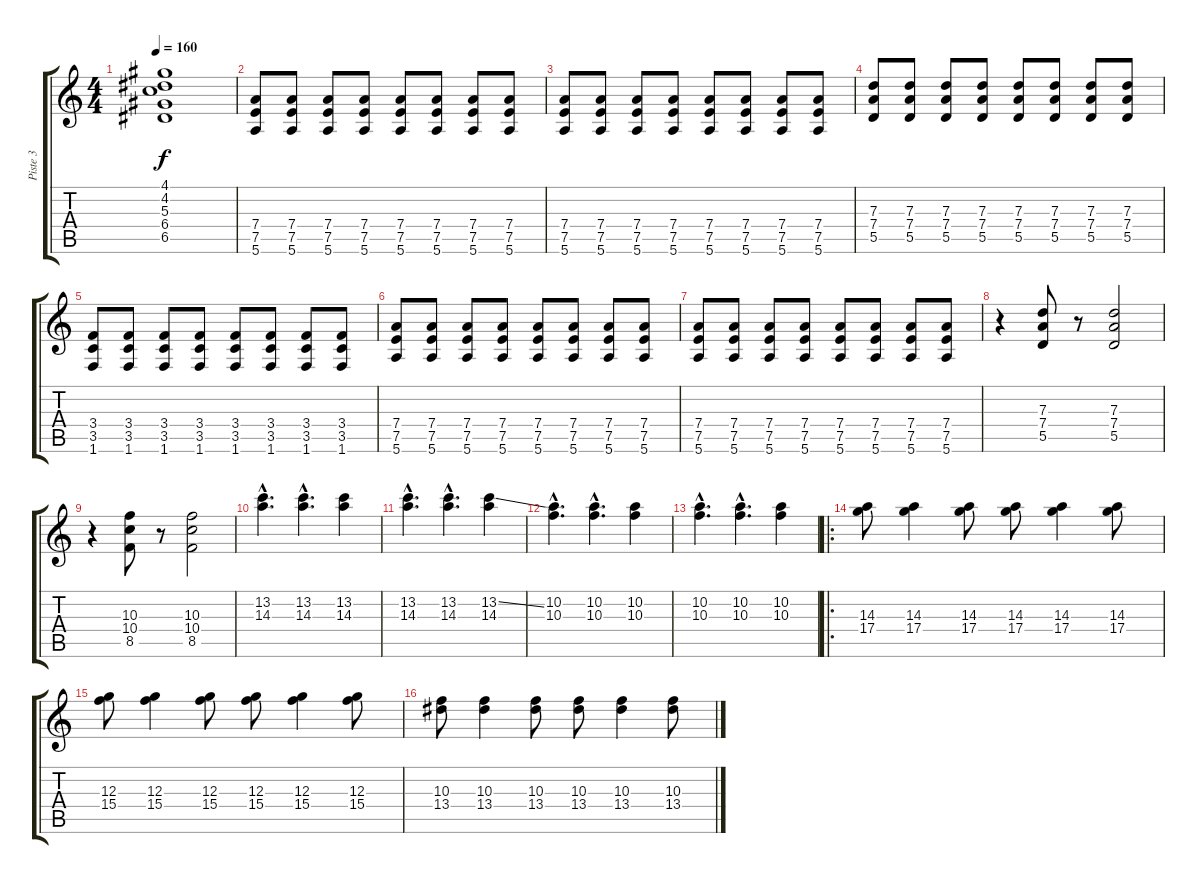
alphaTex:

\track ("Piste 3" "Piste 3") {instrument overdrivenguitar}
\staff {score tabs}
\tuning (E4 B3 G3 D3 A2 E2) {hide}
\ts (4 4)
\tempo 160
\clef g2
\ks c
(4.1{t} 4.2{t} 5.3{t} 6.4{t} 6.5{t}).1{dy f} |
(7.4 7.5 5.6).8{volume 10 instrument electricguitarmuted} (7.4 7.5 5.6).8 (7.4 7.5 5.6).8 (7.4 7.5 5.6).8 (7.4 7.5 5.6).8 (7.4 7.5 5.6).8 (7.4 7.5 5.6).8 (7.4 7.5 5.6).8 |
(7.4 7.5 5.6).8 (7.4 7.5 5.6).8 (7.4 7.5 5.6).8 (7.4 7.5 5.6).8 (7.4 7.5 5.6).8 (7.4 7.5 5.6).8 (7.4 7.5 5.6).8 (7.4 7.5 5.6).8 |
(7.3 7.4 5.5).8 (7.3 7.4 5.5).8 (7.3 7.4 5.5).8 (7.3 7.4 5.5).8 (7.3 7.4 5.5).8 (7.3 7.4 5.5).8 (7.3 7.4 5.5).8 (7.3 7.4 5.5).8 |
(3.4 3.5 1.6).8 (3.4 3.5 1.6).8 (3.4 3.5 1.6).8 (3.4 3.5 1.6).8 (3.4 3.5 1.6).8 (3.4 3.5 1.6).8 (3.4 3.5 1.6).8 (3.4 3.5 1.6).8 |
(7.4 7.5 5.6).8{volume 10 instrument electricguitarmuted} (7.4 7.5 5.6).8 (7.4 7.5 5.6).8 (7.4 7.5 5.6).8 (7.4 7.5 5.6).8 (7.4 7.5 5.6).8 (7.4 7.5 5.6).8 (7.4 7.5 5.6).8 |
(7.4 7.5 5.6).8 (7.4 7.5 5.6).8 (7.4 7.5 5.6).8 (7.4 7.5 5.6).8 (7.4 7.5 5.6).8 (7.4 7.5 5.6).8 (7.4 7.5 5.6).8 (7.4 7.5 5.6).8 |
r.4 (7.3 7.4 5.5).8 r.8 (7.3 7.4 5.5).2 |
r.4 (10.3 10.4 8.5).8 r.8 (10.3 10.4 8.5).2 |
(13.2{hac} 14.3{hac}).4{d volume 8 instrument overdrivenguitar} (13.2{hac} 14.3{hac}).4{d} (13.2 14.3).4 |
(13.2{hac} 14.3{hac}).4{d} (13.2{hac} 14.3{hac}).4{d} (13.2{ss} 14.3).4 |
(10.2{hac} 10.3{hac}).4{d} (10.2{hac} 10.3{hac}).4{d} (10.2 10.3).4 |
(10.2{hac} 10.3{hac}).4{d} (10.2{hac} 10.3{hac}).4{d} (10.2 10.3).4 |
\ro
(14.3 17.4).8{volume 10 instrument overdrivenguitar} (14.3 17.4).4 (14.3 17.4).8 (14.3 17.4).8 (14.3 17.4).4 (14.3 17.4).8 |
(12.3 15.4).8 (12.3 15.4).4 (12.3 15.4).8 (12.3 15.4).8 (12.3 15.4).4 (12.3 15.4).8 |
(10.3 13.4).8 (10.3 13.4).4 (10.3 13.4).8 (10.3 13.4).8 (10.3 13.4).4 (10.3 13.4).8
